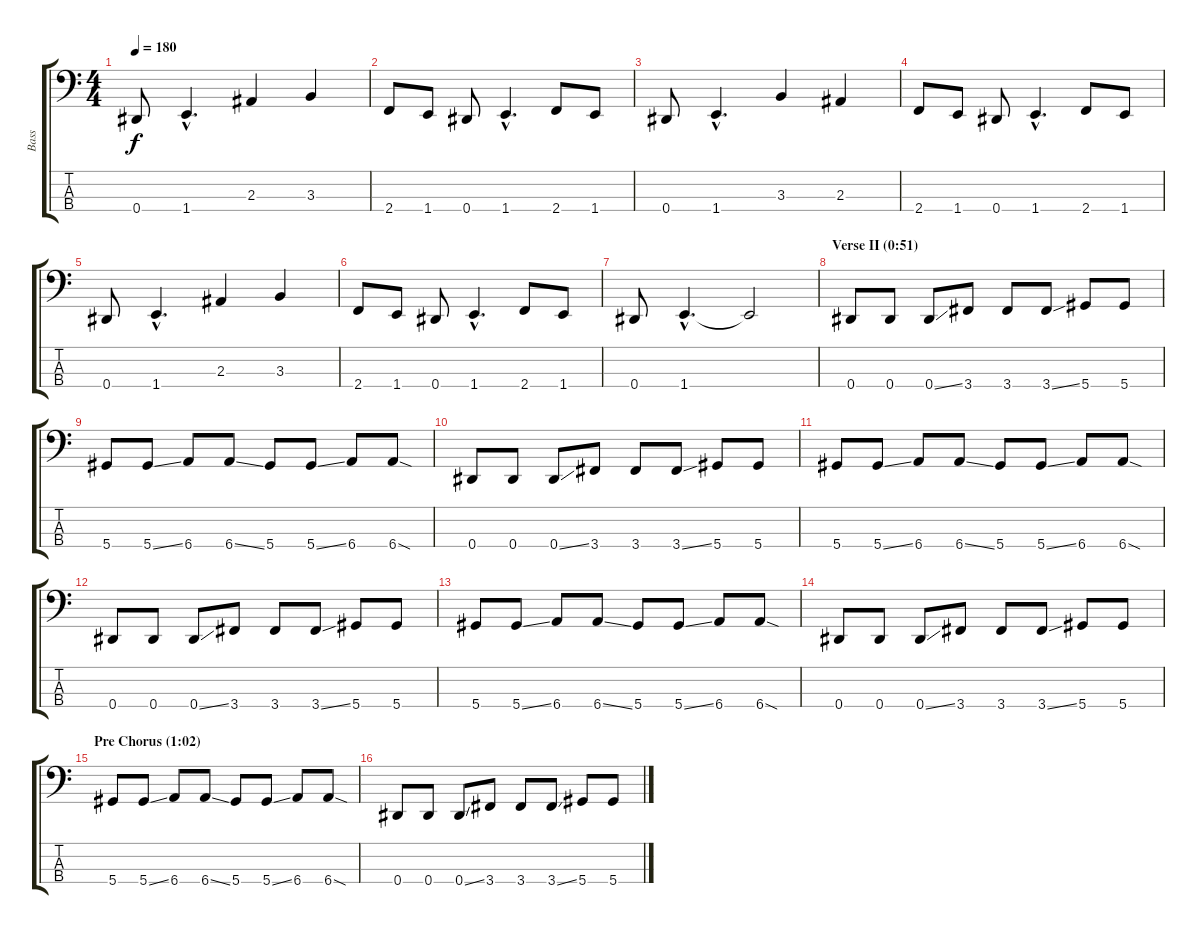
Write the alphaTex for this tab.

\track ("Bass" "Bass") {instrument slapbass2}
\staff {score tabs}
\tuning (Gb2 Db2 Ab1 Eb1) {hide}
\ts (4 4)
\tempo 180
\clef f4
\ks c
0.4.8{dy f} 1.4{hac}.4{d} 2.3.4 3.3.4 |
2.4.8 1.4.8 0.4.8 1.4{hac}.4{d} 2.4.8 1.4.8 |
0.4.8 1.4{hac}.4{d} 3.3.4 2.3.4 |
2.4.8 1.4.8 0.4.8 1.4{hac}.4{d} 2.4.8 1.4.8 |
0.4.8 1.4{hac}.4{d} 2.3.4 3.3.4 |
2.4.8 1.4.8 0.4.8 1.4{hac}.4{d} 2.4.8 1.4.8 |
0.4.8 1.4{hac}.4{d} 1.4{t}.2 |
\section ("" "Verse II (0:51)")
0.4.8 0.4.8 0.4{ss}.8 3.4.8 3.4.8 3.4{ss}.8 5.4.8 5.4.8 |
5.4.8 5.4{ss}.8 6.4.8 6.4{ss}.8 5.4.8 5.4{ss}.8 6.4.8 6.4{sod}.8 |
0.4.8 0.4.8 0.4{ss}.8 3.4.8 3.4.8 3.4{ss}.8 5.4.8 5.4.8 |
5.4.8 5.4{ss}.8 6.4.8 6.4{ss}.8 5.4.8 5.4{ss}.8 6.4.8 6.4{sod}.8 |
0.4.8 0.4.8 0.4{ss}.8 3.4.8 3.4.8 3.4{ss}.8 5.4.8 5.4.8 |
5.4.8 5.4{ss}.8 6.4.8 6.4{ss}.8 5.4.8 5.4{ss}.8 6.4.8 6.4{sod}.8 |
0.4.8 0.4.8 0.4{ss}.8 3.4.8 3.4.8 3.4{ss}.8 5.4.8 5.4.8 |
\section ("" "Pre Chorus (1:02)")
5.4.8 5.4{ss}.8 6.4.8 6.4{ss}.8 5.4.8 5.4{ss}.8 6.4.8 6.4{sod}.8 |
0.4.8 0.4.8 0.4{ss}.8 3.4.8 3.4.8 3.4{ss}.8 5.4.8 5.4.8
